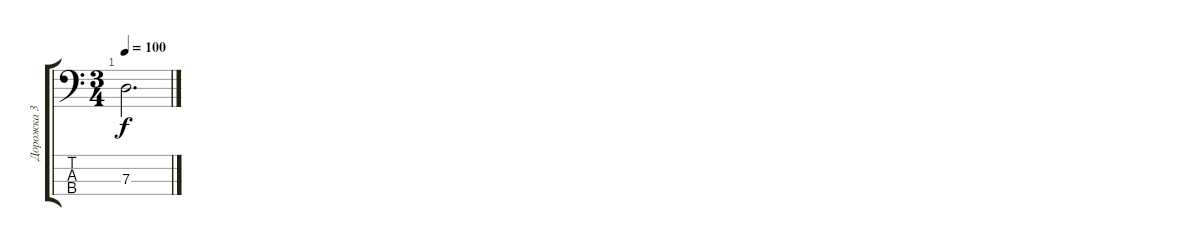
\track ("Дорожка 3" "Дорожка 3") {instrument electricbasspick}
\staff {score tabs}
\tuning (F2 C2 G1 C1) {hide}
\ts (3 4)
\tempo 100
\clef f4
\ks c
7.3{t}.2{d dy f}
